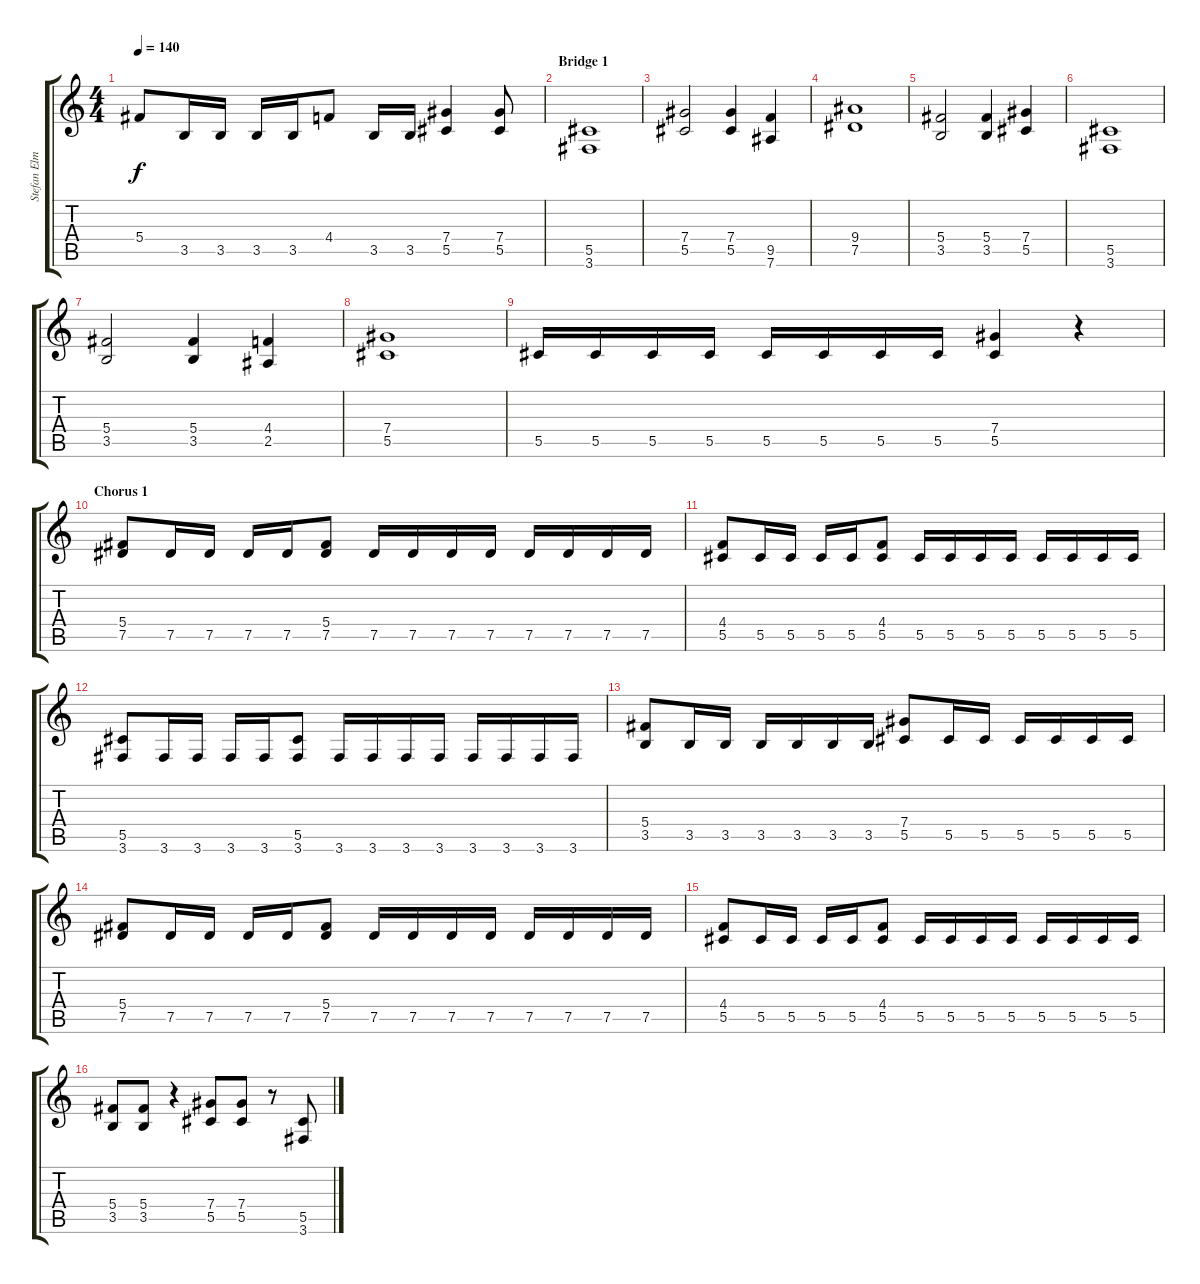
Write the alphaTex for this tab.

\track ("Stefan Elmgren :: Guitar 1" "Stefan Elm") {instrument overdrivenguitar}
\staff {score tabs}
\tuning (Eb4 Bb3 Gb3 Db3 Ab2 Eb2) {hide}
\ts (4 4)
\tempo 140
\clef g2
\ks c
5.4.8{dy f} 3.5.16 3.5.16 3.5.16 3.5.16 4.4.8 3.5.16 3.5.16 (7.4 5.5).4 (7.4 5.5).8 |
\section ("" "Bridge 1")
(5.5 3.6).1 |
(7.4 5.5).2 (7.4 5.5).4 (9.5 7.6).4 |
(9.4 7.5).1 |
(5.4 3.5).2 (5.4 3.5).4 (7.4 5.5).4 |
(5.5 3.6).1 |
(5.4 3.5).2 (5.4 3.5).4 (4.4 2.5).4 |
(7.4 5.5).1 |
5.5.16 5.5.16 5.5.16 5.5.16 5.5.16 5.5.16 5.5.16 5.5.16 (7.4 5.5).4 r.4 |
\section ("" "Chorus 1")
(5.4 7.5).8 7.5.16 7.5.16 7.5.16 7.5.16 (5.4 7.5).8 7.5.16 7.5.16 7.5.16 7.5.16 7.5.16 7.5.16 7.5.16 7.5.16 |
(4.4 5.5).8 5.5.16 5.5.16 5.5.16 5.5.16 (4.4 5.5).8 5.5.16 5.5.16 5.5.16 5.5.16 5.5.16 5.5.16 5.5.16 5.5.16 |
(5.5 3.6).8 3.6.16 3.6.16 3.6.16 3.6.16 (5.5 3.6).8 3.6.16 3.6.16 3.6.16 3.6.16 3.6.16 3.6.16 3.6.16 3.6.16 |
(5.4 3.5).8 3.5.16 3.5.16 3.5.16 3.5.16 3.5.16 3.5.16 (7.4 5.5).8 5.5.16 5.5.16 5.5.16 5.5.16 5.5.16 5.5.16 |
(5.4 7.5).8 7.5.16 7.5.16 7.5.16 7.5.16 (5.4 7.5).8 7.5.16 7.5.16 7.5.16 7.5.16 7.5.16 7.5.16 7.5.16 7.5.16 |
(4.4 5.5).8 5.5.16 5.5.16 5.5.16 5.5.16 (4.4 5.5).8 5.5.16 5.5.16 5.5.16 5.5.16 5.5.16 5.5.16 5.5.16 5.5.16 |
(5.4 3.5).8 (5.4 3.5).8 r.4 (7.4 5.5).8 (7.4 5.5).8 r.8 (5.5 3.6).8
